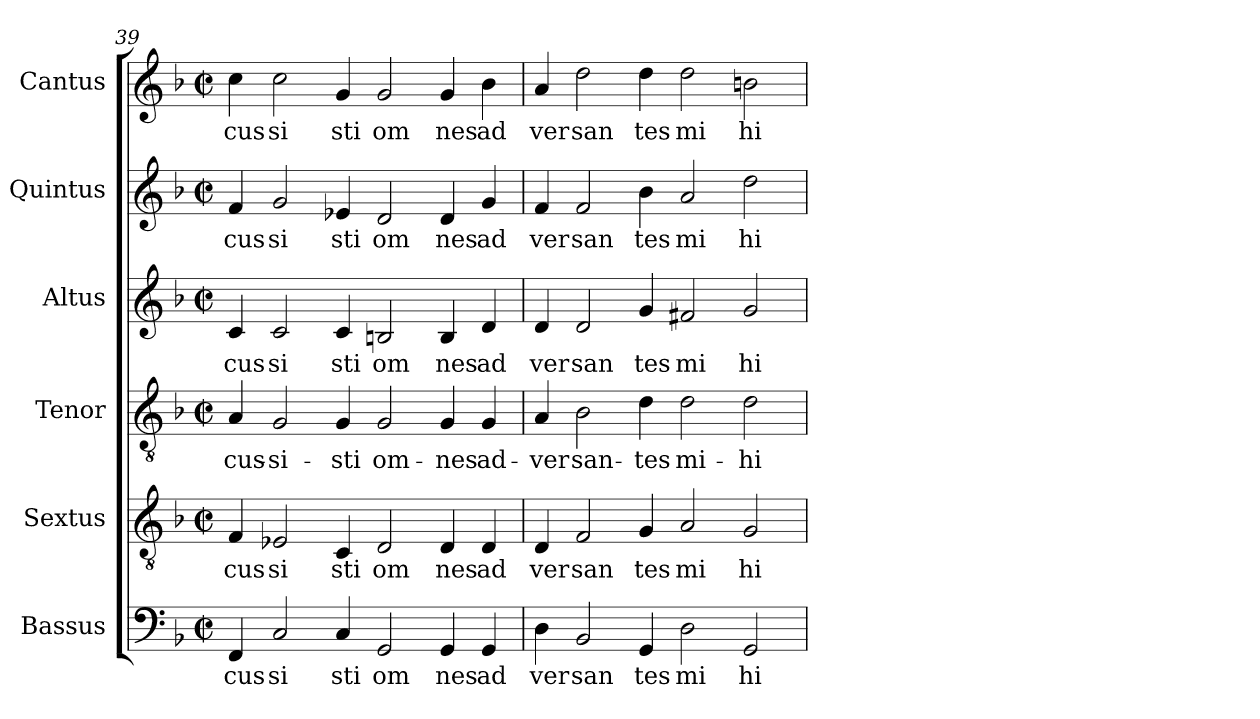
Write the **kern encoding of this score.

**kern	**text	**kern	**text	**kern	**text	**kern	**text	**kern	**text	**kern	**text
*part6	*part6	*part5	*part5	*part4	*part4	*part3	*part3	*part2	*part2	*part1	*part1
*staff6	*staff6	*staff5	*staff5	*staff4	*staff4	*staff3	*staff3	*staff2	*staff2	*staff1	*staff1
*I"Bassus	*	*I"Sextus	*	*I"Tenor	*	*I"Altus	*	*I"Quintus	*	*I"Cantus	*
!!LO:LB:g=z
*clefF4	*	*clefGv2	*	*clefGv2	*	*clefG2	*	*clefG2	*	*clefG2	*
*k[b-]	*	*k[b-]	*	*k[b-]	*	*k[b-]	*	*k[b-]	*	*k[b-]	*
*F:	*	*F:	*	*F:	*	*F:	*	*F:	*	*F:	*
*M2/2	*	*M2/2	*	*M2/2	*	*M2/2	*	*M2/2	*	*M2/2	*
*met(c|)	*	*met(c|)	*	*met(c|)	*	*met(c|)	*	*met(c|)	*	*met(c|)	*
=39	=39	=39	=39	=39	=39	=39	=39	=39	=39	=39	=39
!	!LO:LY:b:cj	!	!LO:LY:b:cj	!	!LO:LY:b:cj	!	!LO:LY:b:cj	!	!LO:LY:b:cj	!	!LO:LY:b:cj
4FF/	-cus	4F/	cus	4A/	-cus-	4c/	-cus	4f/	cus	4cc\	cus
!	!LO:LY:b:cj	!	!LO:LY:b:cj	!	!LO:LY:b:cj	!	!LO:LY:b:cj	!	!LO:LY:b:cj	!	!LO:LY:b:cj
2C/	si	2E-X/	si	2G/	-si-	2c/	si	2g/	si	2cc\	si
!	!LO:LY:b:cj	!	!LO:LY:b:cj	!	!LO:LY:b:cj	!	!LO:LY:b:cj	!	!LO:LY:b:cj	!	!LO:LY:b:cj
4C/	sti	4C/	sti	4G/	-sti	4c/	sti	4e-X/	sti	4g/	sti
!	!LO:LY:b:cj	!	!LO:LY:b:cj	!	!LO:LY:b:cj	!	!LO:LY:b:cj	!	!LO:LY:b:cj	!	!LO:LY:b:cj
2GG/	om	2D/	om	2G/	om-	2Bn/	om	2d/	om	2g/	om
!	!LO:LY:b:cj	!	!LO:LY:b:cj	!	!LO:LY:b:cj	!	!LO:LY:b:cj	!	!LO:LY:b:cj	!	!LO:LY:b:cj
4GG/	nes	4D/	nes	4G/	-nes	4B/	nes	4d/	nes	4g/	nes
!	!LO:LY:b:cj	!	!LO:LY:b:cj	!	!LO:LY:b:cj	!	!LO:LY:b:cj	!	!LO:LY:b:cj	!	!LO:LY:b:cj
4GG/	ad	4D/	ad	4G/	ad-	4d/	ad	4g/	ad	4b-\	ad
=40	=40	=40	=40	=40	=40	=40	=40	=40	=40	=40	=40
!	!LO:LY:b:cj	!	!LO:LY:b:cj	!	!LO:LY:b:cj	!	!LO:LY:b:cj	!	!LO:LY:b:cj	!	!LO:LY:b:cj
4D\	ver	4D/	ver	4A/	-ver	4d/	ver	4f/	ver	4a/	ver
!	!LO:LY:b:cj	!	!LO:LY:b:cj	!	!LO:LY:b:cj	!	!LO:LY:b:cj	!	!LO:LY:b:cj	!	!LO:LY:b:cj
2BB-/	san	2F/	san	2B-\	san-	2d/	san	2f/	san	2dd\	san
!	!LO:LY:b:cj	!	!LO:LY:b:cj	!	!LO:LY:b:cj	!	!LO:LY:b:cj	!	!LO:LY:b:cj	!	!LO:LY:b:cj
4GG/	tes	4G/	tes	4d\	-tes	4g/	tes	4b-\	tes	4dd\	tes
!	!LO:LY:b:cj	!	!LO:LY:b:cj	!	!LO:LY:b:cj	!	!LO:LY:b:cj	!	!LO:LY:b:cj	!	!LO:LY:b:cj
2D\	mi	2A/	mi	2d\	mi-	2f#X/	mi	2a/	mi	2dd\	mi
!	!LO:LY:b:cj	!	!LO:LY:b:cj	!	!LO:LY:b:cj	!	!LO:LY:b:cj	!	!LO:LY:b:cj	!	!LO:LY:b:cj
2GG/	hi	2G/	hi	2d\	-hi	2g/	hi	2dd\	hi	2bn\	hi
=	=	=	=	=	=	=	=	=	=	=	=
*-	*-	*-	*-	*-	*-	*-	*-	*-	*-	*-	*-
